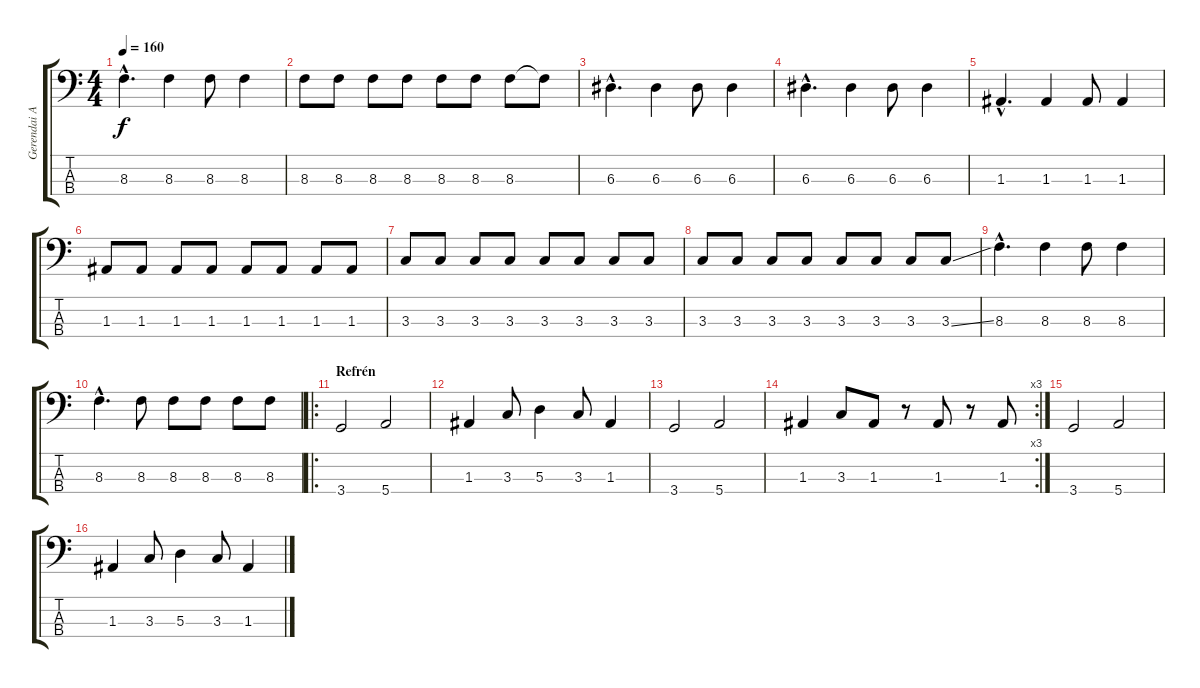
\track ("Gerendai Attila" "Gerendai A") {instrument electricbasspick}
\staff {score tabs}
\tuning (G2 D2 A1 E1) {hide}
\ts (4 4)
\tempo 160
\clef f4
\ks c
8.3{hac}.4{d dy f} 8.3.4 8.3.8 8.3.4 |
8.3.8 8.3.8 8.3.8 8.3.8 8.3.8 8.3.8 8.3.8 8.3{t}.8 |
6.3{hac}.4{d} 6.3.4 6.3.8 6.3.4 |
6.3{hac}.4{d} 6.3.4 6.3.8 6.3.4 |
1.3{hac}.4{d} 1.3.4 1.3.8 1.3.4 |
1.3.8 1.3.8 1.3.8 1.3.8 1.3.8 1.3.8 1.3.8 1.3.8 |
3.3.8 3.3.8 3.3.8 3.3.8 3.3.8 3.3.8 3.3.8 3.3.8 |
3.3.8 3.3.8 3.3.8 3.3.8 3.3.8 3.3.8 3.3.8 3.3{ss}.8 |
8.3{hac}.4{d} 8.3.4 8.3.8 8.3.4 |
8.3{hac}.4{d} 8.3.8 8.3.8 8.3.8 8.3.8 8.3.8 |
\ro
\section ("" "Refrén")
3.4.2 5.4.2 |
1.3.4 3.3.8 5.3.4 3.3.8 1.3.4 |
3.4.2 5.4.2 |
\rc 3
1.3.4 3.3.8 1.3.8 r.8 1.3.8 r.8 1.3.8 |
3.4.2 5.4.2 |
1.3.4 3.3.8 5.3.4 3.3.8 1.3.4
